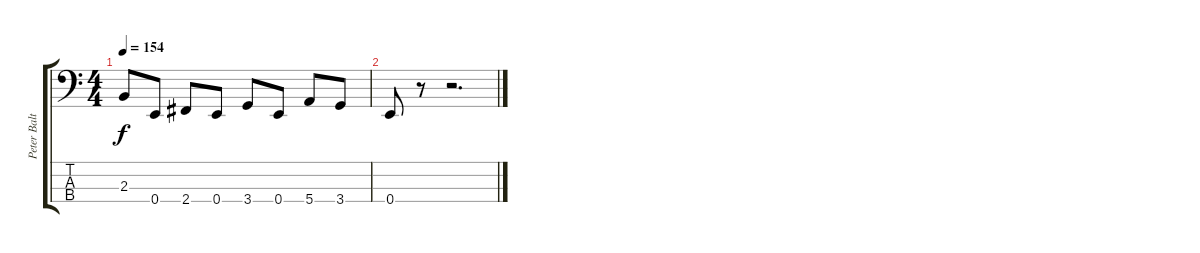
\track ("Peter Baltes" "Peter Balt") {instrument electricbassfinger}
\staff {score tabs}
\tuning (G2 D2 A1 E1) {hide}
\ts (4 4)
\tempo 154
\clef f4
\ks c
2.3{t}.8{dy f} 0.4.8 2.4.8 0.4.8 3.4.8 0.4.8 5.4.8 3.4.8 |
0.4.8 r.8 r.2{d}
